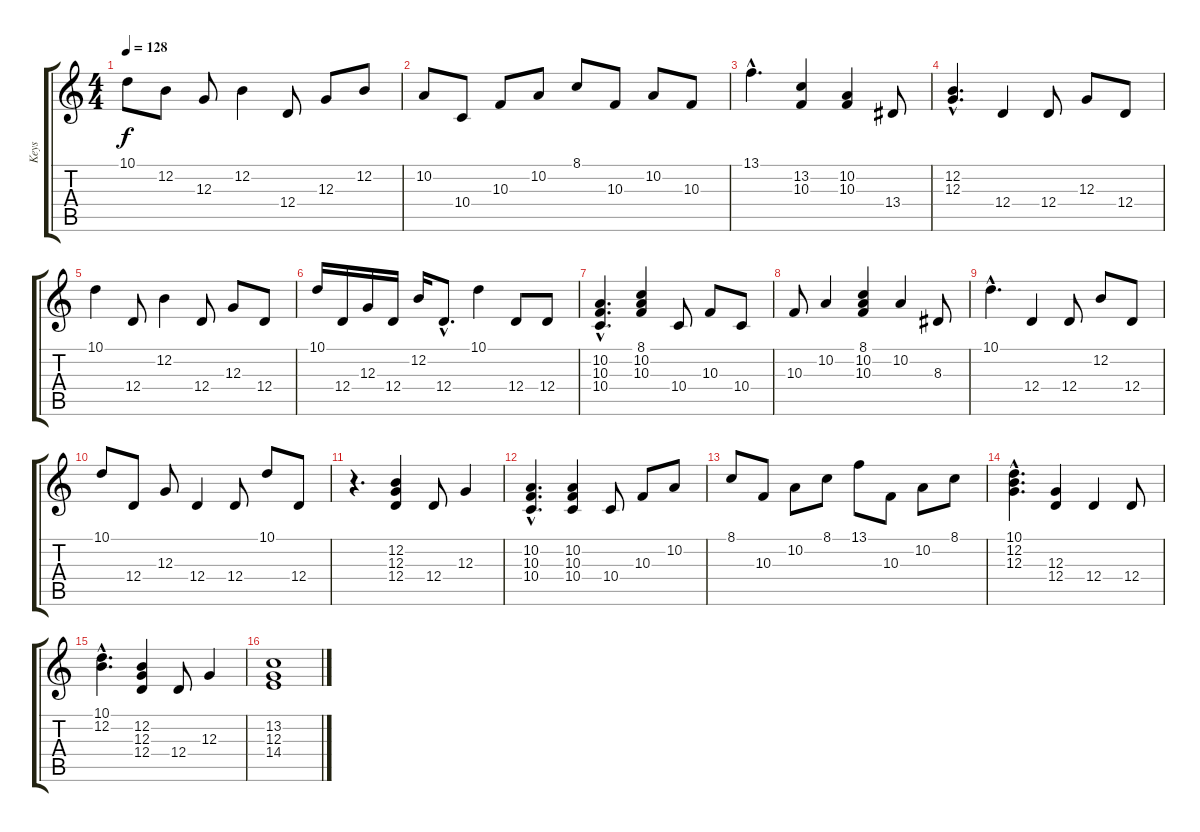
\track ("Keys" "Keys") {instrument electricpiano1}
\staff {score tabs}
\tuning (E4 B3 G3 D3 A2 E2) {hide}
\ts (4 4)
\tempo 128
\clef g2
\ks c
10.1.8{dy f} 12.2.8 12.3.8 12.2.4 12.4.8 12.3.8 12.2.8 |
10.2.8 10.4.8 10.3.8 10.2.8 8.1.8 10.3.8 10.2.8 10.3.8 |
13.1{hac}.4{d} (13.2 10.3).4 (10.2 10.3).4 13.4.8 |
(12.2{hac} 12.3{hac}).4{d} 12.4.4 12.4.8 12.3.8 12.4.8 |
10.1.4 12.4.8 12.2.4 12.4.8 12.3.8 12.4.8 |
10.1.16 12.4.16 12.3.16 12.4.16 12.2.16 12.4{hac}.8{d} 10.1.4 12.4.8 12.4.8 |
(10.2{hac} 10.3{hac} 10.4{hac}).4{d} (8.1 10.2 10.3).4 10.4.8 10.3.8 10.4.8 |
10.3.8 10.2.4 (8.1 10.2 10.3).4 10.2.4 8.3.8 |
10.1{hac}.4{d} 12.4.4 12.4.8 12.2.8 12.4.8 |
10.1.8 12.4.8 12.3.8 12.4.4 12.4.8 10.1.8 12.4.8 |
r.4{d} (12.2 12.3 12.4).4 12.4.8 12.3.4 |
(10.2{hac} 10.3{hac} 10.4{hac}).4{d} (10.2 10.3 10.4).4 10.4.8 10.3.8 10.2.8 |
8.1.8 10.3.8 10.2.8 8.1.8 13.1.8 10.3.8 10.2.8 8.1.8 |
(10.1{hac} 12.2{hac} 12.3{hac}).4{d} (12.3 12.4).4 12.4.4 12.4.8 |
(10.1{hac} 12.2{hac}).4{d} (12.2 12.3 12.4).4 12.4.8 12.3.4 |
(13.2 12.3 14.4).1
